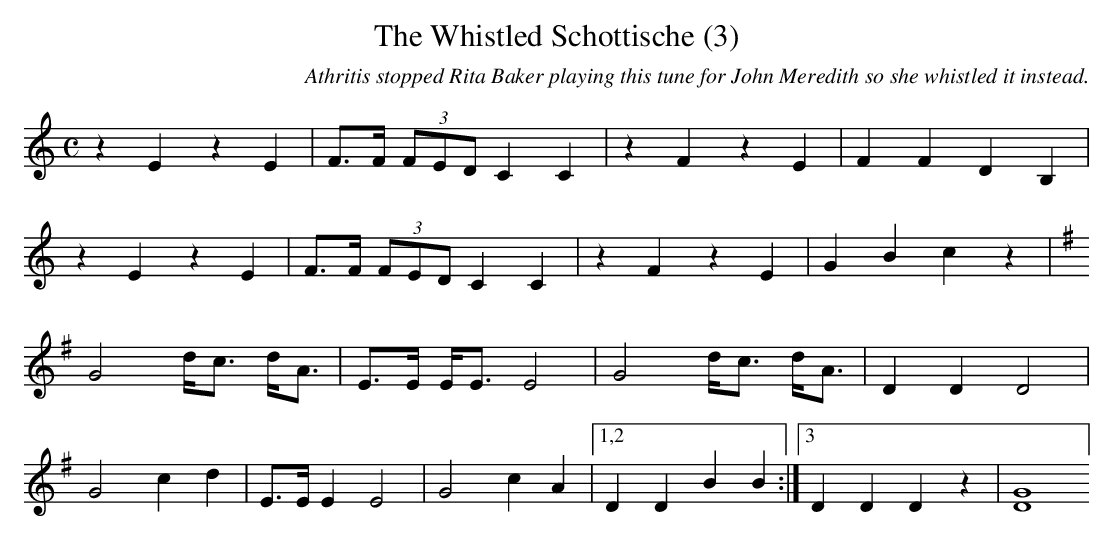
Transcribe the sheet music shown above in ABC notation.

X:1
T:Whistled Schottische (3), The
C:Athritis stopped Rita Baker playing this tune for John Meredith so she whistled it instead.
M:C
L:1/8
K:C
z2 E2 z2 E2|F>F (3FED C2 C2|z2F2 z2 E2|F2 F2 D2 B,2|
z2 E2 z2 E2|F>F (3FED C2 C2|z2F2 z2 E2|G2 B2 c2 z2|
K:G
G4 d<c d<A|E>E E<E E4|G4 d<c d<A|D2 D2 D4|
G4 c2d2|E>E E2 E4|G4 c2 A2|[1,2 D2 D2 B2 B2:|3D2 D2 D2z2| [DG]8]
